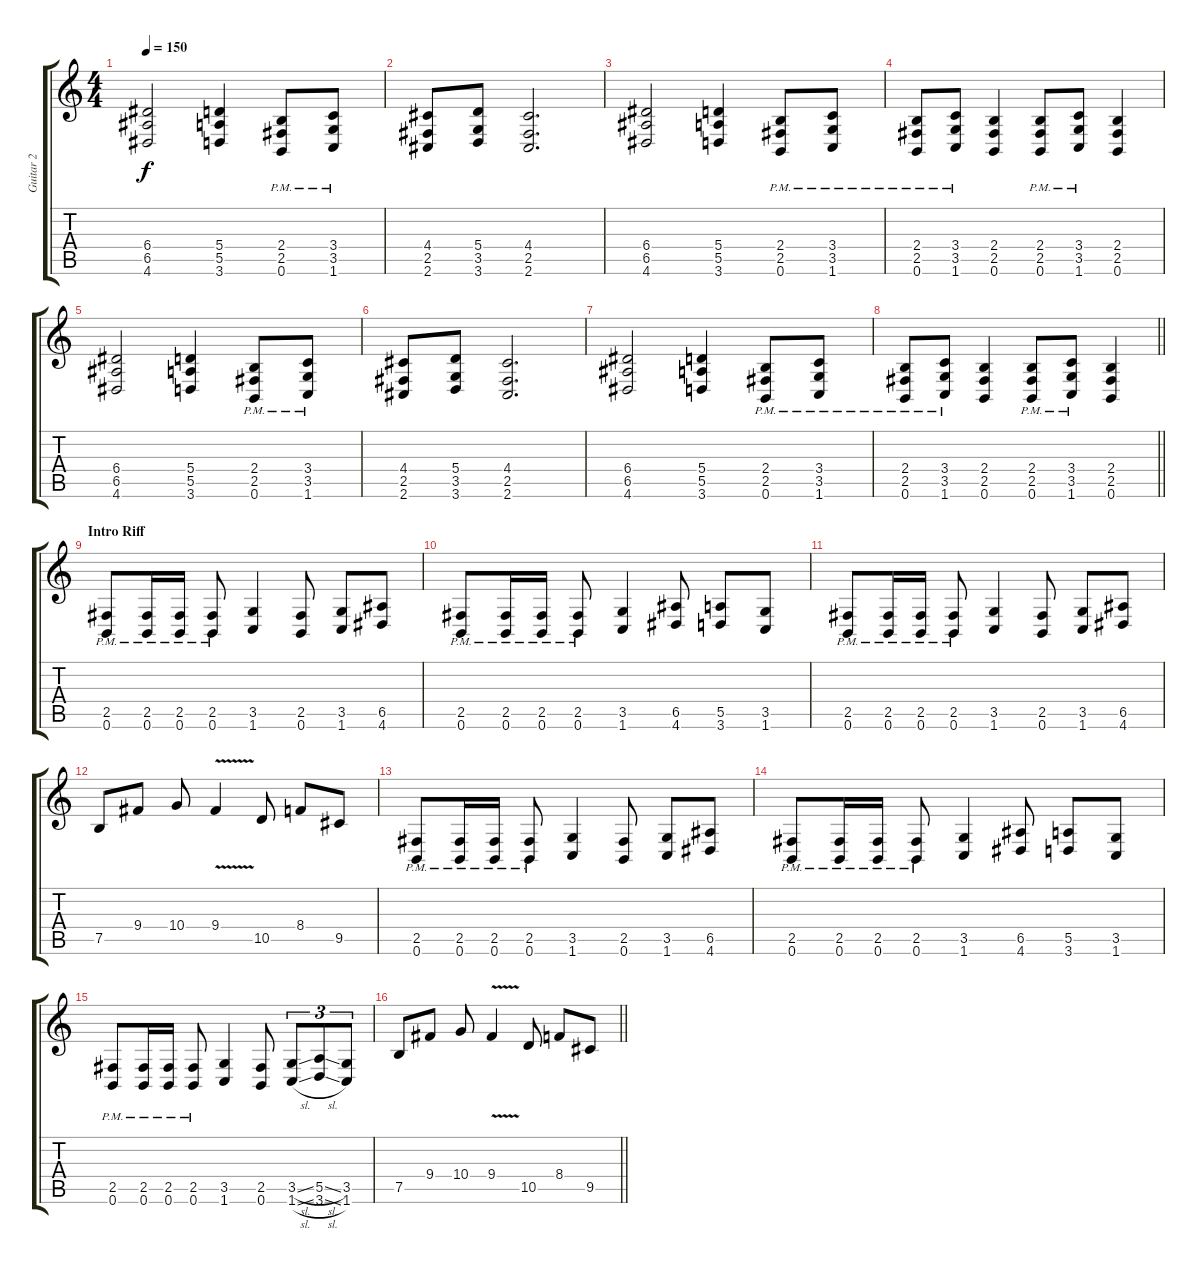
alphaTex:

\track ("Guitar 2" "Guitar 2") {instrument distortionguitar}
\staff {score tabs}
\tuning (B3 Gb3 D3 A2 E2 B1) {hide}
\ts (4 4)
\tempo 150
\clef g2
\ks c
(6.4 6.5 4.6).2{dy f} (5.4 5.5 3.6).4 (2.4{pm} 2.5{pm} 0.6{pm}).8 (3.4{pm} 3.5{pm} 1.6{pm}).8 |
(4.4 2.5 2.6).8 (5.4 3.5 3.6).8 (4.4 2.5 2.6).2{d} |
(6.4 6.5 4.6).2 (5.4 5.5 3.6).4 (2.4{pm} 2.5{pm} 0.6{pm}).8 (3.4{pm} 3.5{pm} 1.6{pm}).8 |
(2.4{pm} 2.5{pm} 0.6{pm}).8 (3.4{pm} 3.5{pm} 1.6{pm}).8 (2.4 2.5 0.6).4 (2.4{pm} 2.5{pm} 0.6{pm}).8 (3.4{pm} 3.5{pm} 1.6{pm}).8 (2.4 2.5 0.6).4 |
(6.4 6.5 4.6).2 (5.4 5.5 3.6).4 (2.4{pm} 2.5{pm} 0.6{pm}).8 (3.4{pm} 3.5{pm} 1.6{pm}).8 |
(4.4 2.5 2.6).8 (5.4 3.5 3.6).8 (4.4 2.5 2.6).2{d} |
(6.4 6.5 4.6).2 (5.4 5.5 3.6).4 (2.4{pm} 2.5{pm} 0.6{pm}).8 (3.4{pm} 3.5{pm} 1.6{pm}).8 |
\barLineRight lightlight
(2.4{pm} 2.5{pm} 0.6{pm}).8 (3.4{pm} 3.5{pm} 1.6{pm}).8 (2.4 2.5 0.6).4 (2.4{pm} 2.5{pm} 0.6{pm}).8 (3.4{pm} 3.5{pm} 1.6{pm}).8 (2.4 2.5 0.6).4 |
\section ("" "Intro Riff")
(2.5{pm} 0.6{pm}).8 (2.5{pm} 0.6{pm}).16 (2.5{pm} 0.6{pm}).16 (2.5{pm} 0.6{pm}).8 (3.5 1.6).4 (2.5 0.6).8 (3.5 1.6).8 (6.5 4.6).8 |
(2.5{pm} 0.6{pm}).8 (2.5{pm} 0.6{pm}).16 (2.5{pm} 0.6{pm}).16 (2.5{pm} 0.6{pm}).8 (3.5 1.6).4 (6.5 4.6).8 (5.5 3.6).8 (3.5 1.6).8 |
(2.5{pm} 0.6{pm}).8 (2.5{pm} 0.6{pm}).16 (2.5{pm} 0.6{pm}).16 (2.5{pm} 0.6{pm}).8 (3.5 1.6).4 (2.5 0.6).8 (3.5 1.6).8 (6.5 4.6).8 |
7.5.8 9.4.8 10.4.8 9.4{v}.4 10.5.8 8.4.8 9.5.8 |
(2.5{pm} 0.6{pm}).8 (2.5{pm} 0.6{pm}).16 (2.5{pm} 0.6{pm}).16 (2.5{pm} 0.6{pm}).8 (3.5 1.6).4 (2.5 0.6).8 (3.5 1.6).8 (6.5 4.6).8 |
(2.5{pm} 0.6{pm}).8 (2.5{pm} 0.6{pm}).16 (2.5{pm} 0.6{pm}).16 (2.5{pm} 0.6{pm}).8 (3.5 1.6).4 (6.5 4.6).8 (5.5 3.6).8 (3.5 1.6).8 |
(2.5{pm} 0.6{pm}).8 (2.5{pm} 0.6{pm}).16 (2.5{pm} 0.6{pm}).16 (2.5{pm} 0.6{pm}).8 (3.5 1.6).4 (2.5 0.6).8 (3.5{sl} 1.6{sl}).8{tu (3 2)} (5.5{sl} 3.6{sl}).8{tu (3 2)} (3.5 1.6).8{tu (3 2)} |
\barLineRight lightlight
7.5.8 9.4.8 10.4.8 9.4{v}.4 10.5.8 8.4.8 9.5.8
